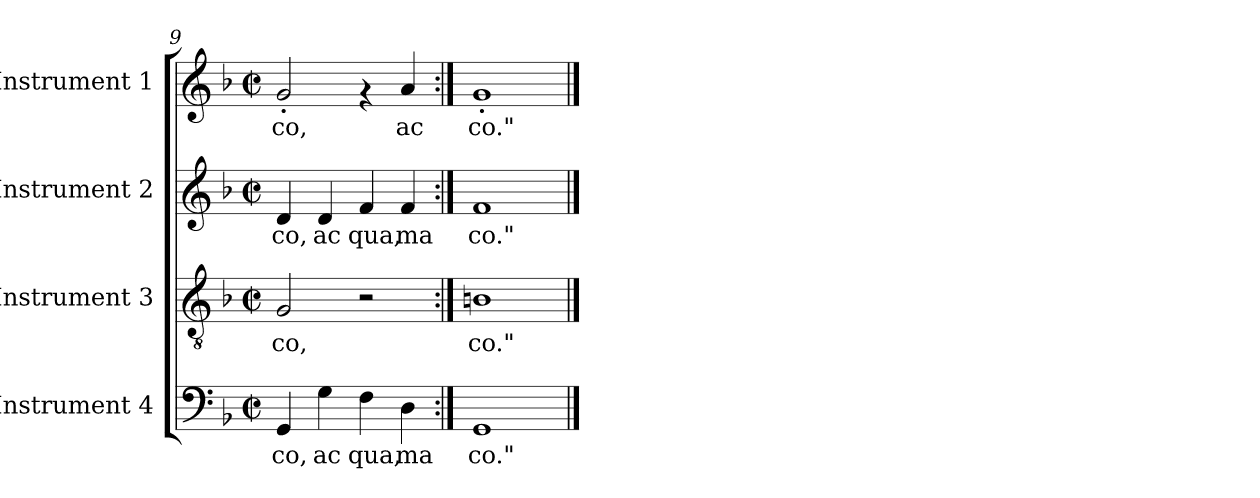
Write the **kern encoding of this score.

**kern	**text	**kern	**text	**kern	**text	**kern	**text
*part4	*part4	*part3	*part3	*part2	*part2	*part1	*part1
*staff4	*staff4	*staff3	*staff3	*staff2	*staff2	*staff1	*staff1
*I"Instrument 4	*	*I"Instrument 3	*	*I"Instrument 2	*	*I"Instrument 1	*
*clefF4	*	*clefGv2	*	*clefG2	*	*clefG2	*
*k[b-]	*	*k[b-]	*	*k[b-]	*	*k[b-]	*
*F:	*	*F:	*	*F:	*	*F:	*
*M2/2	*	*M2/2	*	*M2/2	*	*M2/2	*
*met(c|)	*	*met(c|)	*	*met(c|)	*	*met(c|)	*
=9	=9	=9	=9	=9	=9	=9	=9
!	!LO:LY:b:rj	!	!LO:LY:b:rj	!	!LO:LY:b:rj	!	!LO:LY:b:rj
4GG/	co,	2G/	co,	4d/	co,	2g'>/	co,
!	!LO:LY:b:rj	!	!	!	!LO:LY:b:rj	!	!
4G\	ac	.	.	4d/	ac	.	.
!	!LO:LY:b:rj	!	!	!	!LO:LY:b:rj	!	!
4F\	qua,	2r	.	4f/	qua,	4rf	.
!	!LO:LY:b:rj	!	!	!	!LO:LY:b:rj	!	!LO:LY:b:rj
4D\	ma	.	.	4f/	ma	4a/	ac
=10:|!	=10:|!	=10:|!	=10:|!	=10:|!	=10:|!	=10:|!	=10:|!
!	!LO:LY:b:rj	!	!LO:LY:b:rj	!	!LO:LY:b:rj	!	!LO:LY:b:rj
1GG	co."	1Bn	co."	1f	co."	1g'>	co."
==	==	==	==	==	==	==	==
*-	*-	*-	*-	*-	*-	*-	*-
